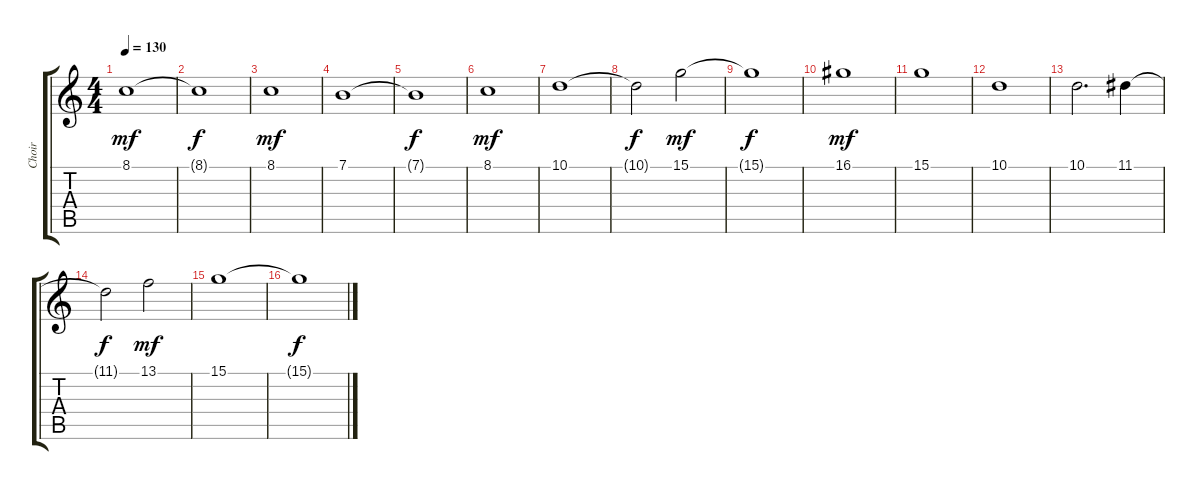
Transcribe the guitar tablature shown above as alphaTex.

\track ("Choir" "Choir") {instrument choiraahs}
\staff {score tabs}
\tuning (E4 B3 G3 D3 A2 E2) {hide}
\ts (4 4)
\tempo 130
\clef g2
\ks c
8.1.1{dy mf} |
8.1{t}.1{dy f} |
8.1.1{dy mf} |
7.1.1 |
7.1{t}.1{dy f} |
8.1.1{dy mf} |
10.1.1 |
10.1{t}.2{dy f} 15.1.2{dy mf} |
15.1{t}.1{dy f} |
16.1.1{dy mf} |
15.1.1 |
10.1.1 |
10.1.2{d} 11.1.4 |
11.1{t}.2{dy f} 13.1.2{dy mf} |
15.1.1 |
15.1{t}.1{dy f}
